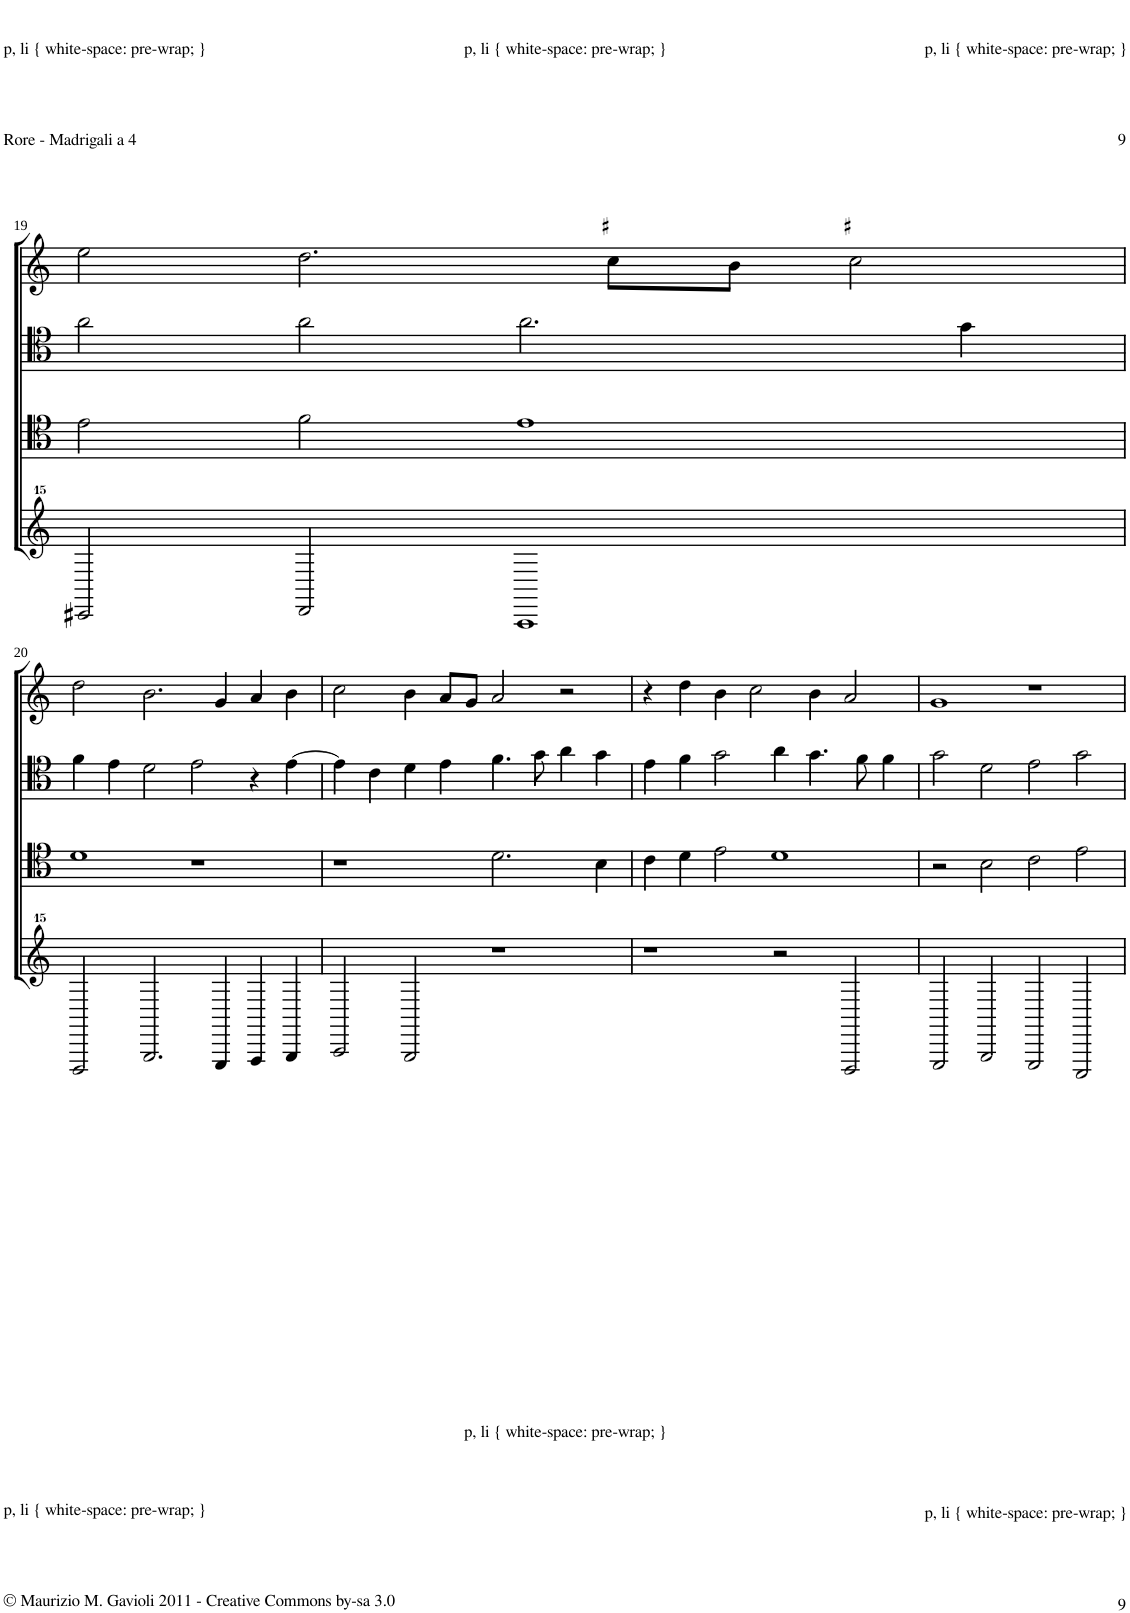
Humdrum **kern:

**kern	**kern	**kern	**kern
*part4	*part3	*part2	*part1
*staff4	*staff3	*staff2	*staff1
*I"Basso	*I"Tenore	*I"Alto	*I"Canto
!!LO:PB:g=z
*clefG^^2	*clefC4	*clefC4	*clefG2
*k[]	*k[]	*k[]	*k[]
*M4/2	*M4/2	*M4/2	*M4/2
*met(c|)	*met(c|)	*met(c|)	*met(c|)
=19	=19	=19	=19
2c#X/	2e\	2a\	2ee\
2d/	2f\	2a\	2.dd\
1A	1e	2.a\	.
.	.	.	8cc#X\L
.	.	.	8b\J
.	.	.	2cc#X\
.	.	4g\	.
!!LO:LB:g=z
=20	=20	=20	=20
2D/	1d	4f\	2dd\
.	.	4e\	.
2.G/	.	2d\	2.b\
.	1r	2e\	.
4E/	.	.	4g/
4F/	.	4r	4a/
4G/	.	[4e\	4b\
=21	=21	=21	=21
2A/	1r	4e\]	2cc\
.	.	4c\	.
2G/	.	4d\	4b\
.	.	4e\	8a/L
.	.	.	8g/J
1r	2.d\	4.f\	2a/
.	.	8g\	.
.	.	4a\	2r
.	4B\	4g\	.
=22	=22	=22	=22
1r	4c\	4e\	4r
.	4d\	4f\	4dd\
.	2e\	2g\	4b\
.	.	.	2cc\
2r	1d	4a\	.
.	.	4.g\	4b\
2D/	.	.	2a/
.	.	8f\	.
.	.	4f\	.
=23	=23	=23	=23
2E/	2r	2g\	1g
2G/	2B\	2d\	.
2E/	2c\	2e\	1r
2C/	2e\	2g\	.
=	=	=	=
*-	*-	*-	*-
